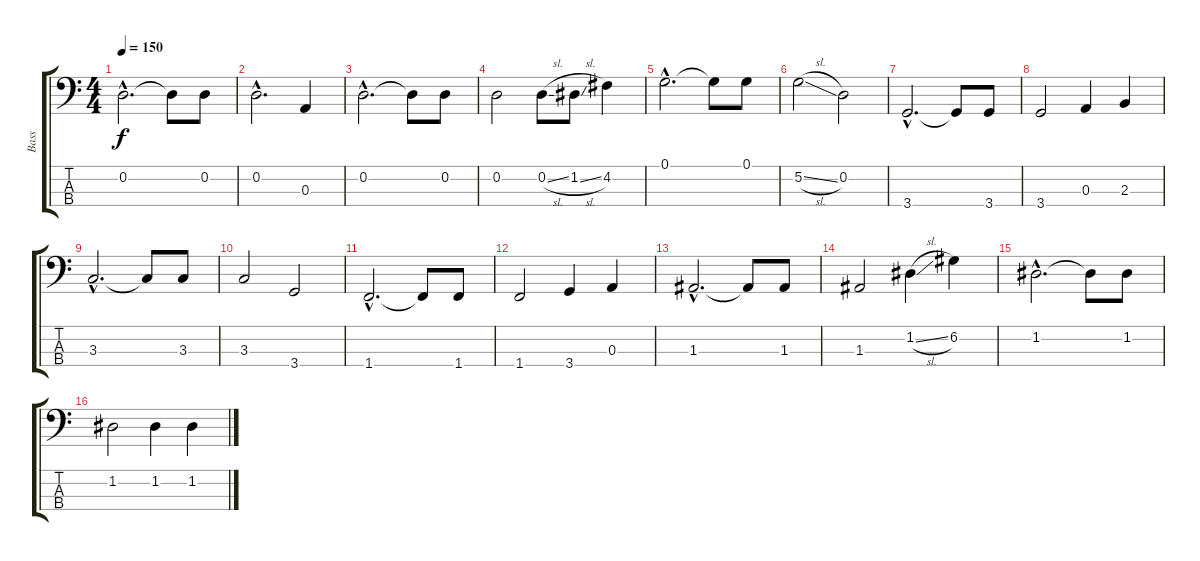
\track ("Bass" "Bass") {instrument electricbassfinger}
\staff {score tabs}
\tuning (G2 D2 A1 E1) {hide}
\ts (4 4)
\tempo 150
\clef f4
\ks c
0.2{hac}.2{d dy f} 0.2{t}.8 0.2.8 |
0.2{hac}.2{d} 0.3.4 |
0.2{hac}.2{d} 0.2{t}.8 0.2.8 |
0.2.2 0.2{sl}.8 1.2{sl}.8 4.2.4 |
0.1{hac}.2{d} 0.1{t}.8 0.1.8 |
5.2{sl}.2 0.2.2 |
3.4{hac}.2{d} 3.4{t}.8 3.4.8 |
3.4.2 0.3.4 2.3.4 |
3.3{hac}.2{d} 3.3{t}.8 3.3.8 |
3.3.2 3.4.2 |
1.4{hac}.2{d} 1.4{t}.8 1.4.8 |
1.4.2 3.4.4 0.3.4 |
1.3{hac}.2{d} 1.3{t}.8 1.3.8 |
1.3.2 1.2{sl}.4 6.2.4 |
1.2{hac}.2{d} 1.2{t}.8 1.2.8 |
1.2.2 1.2.4 1.2.4
